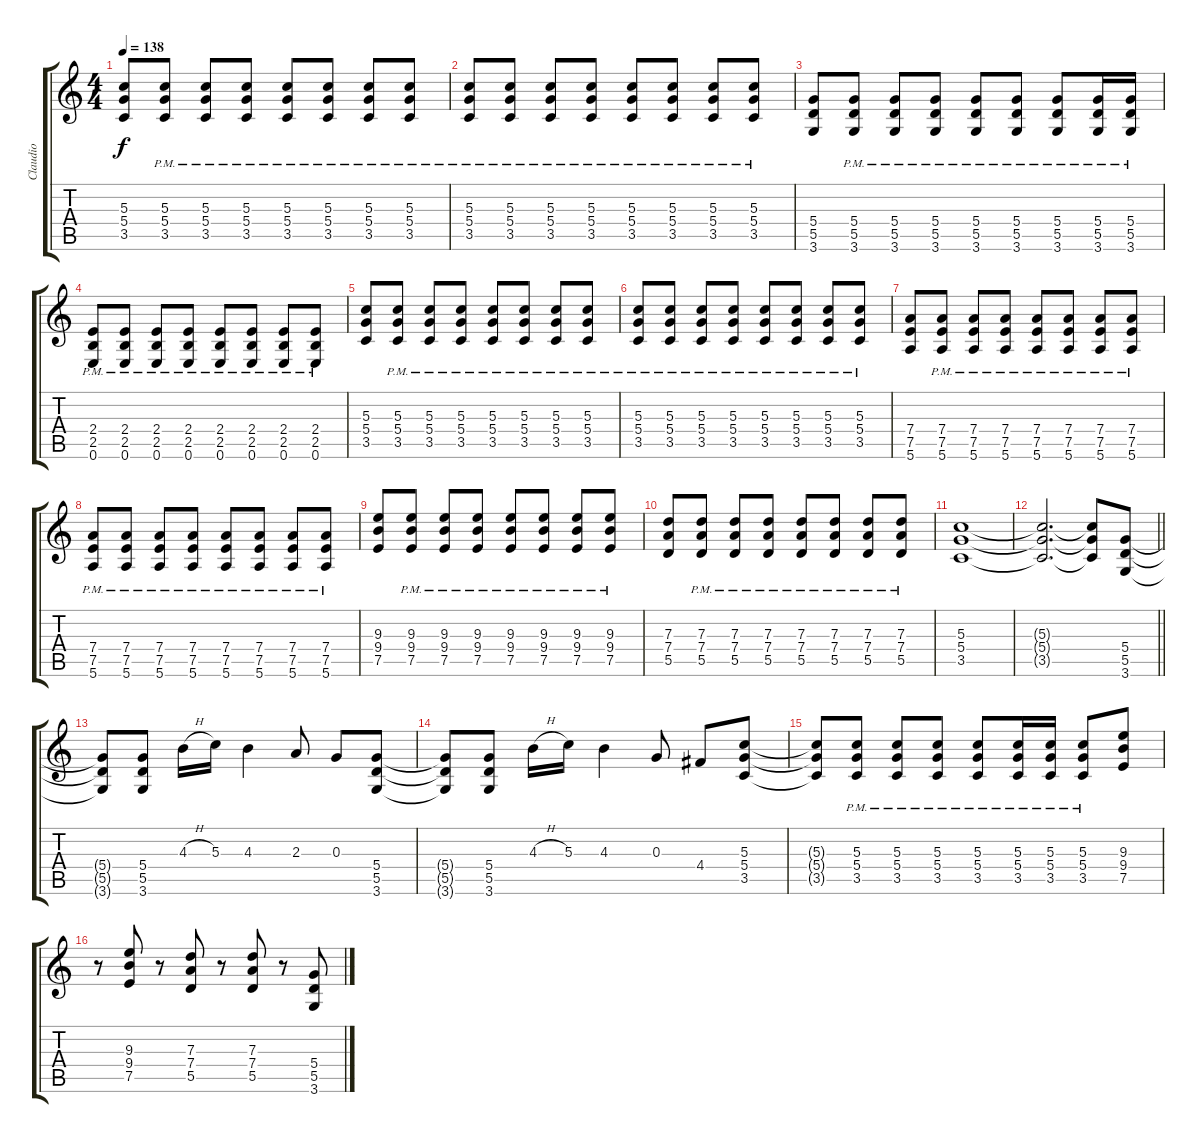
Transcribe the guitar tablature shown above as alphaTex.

\track ("Claudio" "Claudio") {instrument overdrivenguitar}
\staff {score tabs}
\tuning (E4 B3 G3 D3 A2 E2) {hide}
\ts (4 4)
\tempo 138
\clef g2
\ks c
(5.3 5.4 3.5).8{dy f} (5.3{pm} 5.4{pm} 3.5{pm}).8 (5.3{pm} 5.4{pm} 3.5{pm}).8 (5.3{pm} 5.4{pm} 3.5{pm}).8 (5.3{pm} 5.4{pm} 3.5{pm}).8 (5.3{pm} 5.4{pm} 3.5{pm}).8 (5.3{pm} 5.4{pm} 3.5{pm}).8 (5.3{pm} 5.4{pm} 3.5{pm}).8 |
(5.3{pm} 5.4{pm} 3.5{pm}).8 (5.3{pm} 5.4{pm} 3.5{pm}).8 (5.3{pm} 5.4{pm} 3.5{pm}).8 (5.3{pm} 5.4{pm} 3.5{pm}).8 (5.3{pm} 5.4{pm} 3.5{pm}).8 (5.3{pm} 5.4{pm} 3.5{pm}).8 (5.3{pm} 5.4{pm} 3.5{pm}).8 (5.3{pm} 5.4{pm} 3.5{pm}).8 |
(5.4 5.5 3.6).8 (5.4{pm} 5.5{pm} 3.6{pm}).8 (5.4{pm} 5.5{pm} 3.6{pm}).8 (5.4{pm} 5.5{pm} 3.6{pm}).8 (5.4{pm} 5.5{pm} 3.6{pm}).8 (5.4{pm} 5.5{pm} 3.6{pm}).8 (5.4{pm} 5.5{pm} 3.6{pm}).8 (5.4{pm} 5.5{pm} 3.6{pm}).16 (5.4{pm} 5.5{pm} 3.6{pm}).16 |
(2.4{pm} 2.5{pm} 0.6{pm}).8 (2.4{pm} 2.5{pm} 0.6{pm}).8 (2.4{pm} 2.5{pm} 0.6{pm}).8 (2.4{pm} 2.5{pm} 0.6{pm}).8 (2.4{pm} 2.5{pm} 0.6{pm}).8 (2.4{pm} 2.5{pm} 0.6{pm}).8 (2.4{pm} 2.5{pm} 0.6{pm}).8 (2.4{pm} 2.5{pm} 0.6{pm}).8 |
(5.3 5.4 3.5).8 (5.3{pm} 5.4{pm} 3.5{pm}).8 (5.3{pm} 5.4{pm} 3.5{pm}).8 (5.3{pm} 5.4{pm} 3.5{pm}).8 (5.3{pm} 5.4{pm} 3.5{pm}).8 (5.3{pm} 5.4{pm} 3.5{pm}).8 (5.3{pm} 5.4{pm} 3.5{pm}).8 (5.3{pm} 5.4{pm} 3.5{pm}).8 |
(5.3{pm} 5.4{pm} 3.5{pm}).8 (5.3{pm} 5.4{pm} 3.5{pm}).8 (5.3{pm} 5.4{pm} 3.5{pm}).8 (5.3{pm} 5.4{pm} 3.5{pm}).8 (5.3{pm} 5.4{pm} 3.5{pm}).8 (5.3{pm} 5.4{pm} 3.5{pm}).8 (5.3{pm} 5.4{pm} 3.5{pm}).8 (5.3{pm} 5.4{pm} 3.5{pm}).8 |
(7.4 7.5 5.6).8 (7.4{pm} 7.5{pm} 5.6{pm}).8 (7.4{pm} 7.5{pm} 5.6{pm}).8 (7.4{pm} 7.5{pm} 5.6{pm}).8 (7.4{pm} 7.5{pm} 5.6{pm}).8 (7.4{pm} 7.5{pm} 5.6{pm}).8 (7.4{pm} 7.5{pm} 5.6{pm}).8 (7.4{pm} 7.5{pm} 5.6{pm}).8 |
(7.4{pm} 7.5{pm} 5.6{pm}).8 (7.4{pm} 7.5{pm} 5.6{pm}).8 (7.4{pm} 7.5{pm} 5.6{pm}).8 (7.4{pm} 7.5{pm} 5.6{pm}).8 (7.4{pm} 7.5{pm} 5.6{pm}).8 (7.4{pm} 7.5{pm} 5.6{pm}).8 (7.4{pm} 7.5{pm} 5.6{pm}).8 (7.4{pm} 7.5{pm} 5.6{pm}).8 |
(9.3 9.4 7.5).8 (9.3{pm} 9.4{pm} 7.5{pm}).8 (9.3{pm} 9.4{pm} 7.5{pm}).8 (9.3{pm} 9.4{pm} 7.5{pm}).8 (9.3{pm} 9.4{pm} 7.5{pm}).8 (9.3{pm} 9.4{pm} 7.5{pm}).8 (9.3{pm} 9.4{pm} 7.5{pm}).8 (9.3{pm} 9.4{pm} 7.5{pm}).8 |
(7.3 7.4 5.5).8 (7.3{pm} 7.4{pm} 5.5{pm}).8 (7.3{pm} 7.4{pm} 5.5{pm}).8 (7.3{pm} 7.4{pm} 5.5{pm}).8 (7.3{pm} 7.4{pm} 5.5{pm}).8 (7.3{pm} 7.4{pm} 5.5{pm}).8 (7.3{pm} 7.4{pm} 5.5{pm}).8 (7.3{pm} 7.4{pm} 5.5{pm}).8 |
(5.3 5.4 3.5).1 |
\barLineRight lightlight
(5.3{t} 5.4{t} 3.5{t}).2{d} (5.3{t} 5.4{t} 3.5{t}).8 (5.4 5.5 3.6).8 |
(5.4{t} 5.5{t} 3.6{t}).8 (5.4 5.5 3.6).8 4.3{h}.16 5.3.16 4.3.4 2.3.8 0.3.8 (5.4 5.5 3.6).8 |
(5.4{t} 5.5{t} 3.6{t}).8 (5.4 5.5 3.6).8 4.3{h}.16 5.3.16 4.3.4 0.3.8 4.4.8 (5.3 5.4 3.5).8 |
(5.3{t} 5.4{t} 3.5{t}).8 (5.3{pm} 5.4{pm} 3.5{pm}).8 (5.3{pm} 5.4{pm} 3.5{pm}).8 (5.3{pm} 5.4{pm} 3.5{pm}).8 (5.3{pm} 5.4{pm} 3.5{pm}).8 (5.3{pm} 5.4{pm} 3.5{pm}).16 (5.3{pm} 5.4{pm} 3.5{pm}).16 (5.3{pm} 5.4{pm} 3.5{pm}).8 (9.3 9.4 7.5).8 |
r.8 (9.3 9.4 7.5).8 r.8 (7.3 7.4 5.5).8 r.8 (7.3 7.4 5.5).8 r.8 (5.4 5.5 3.6).8
